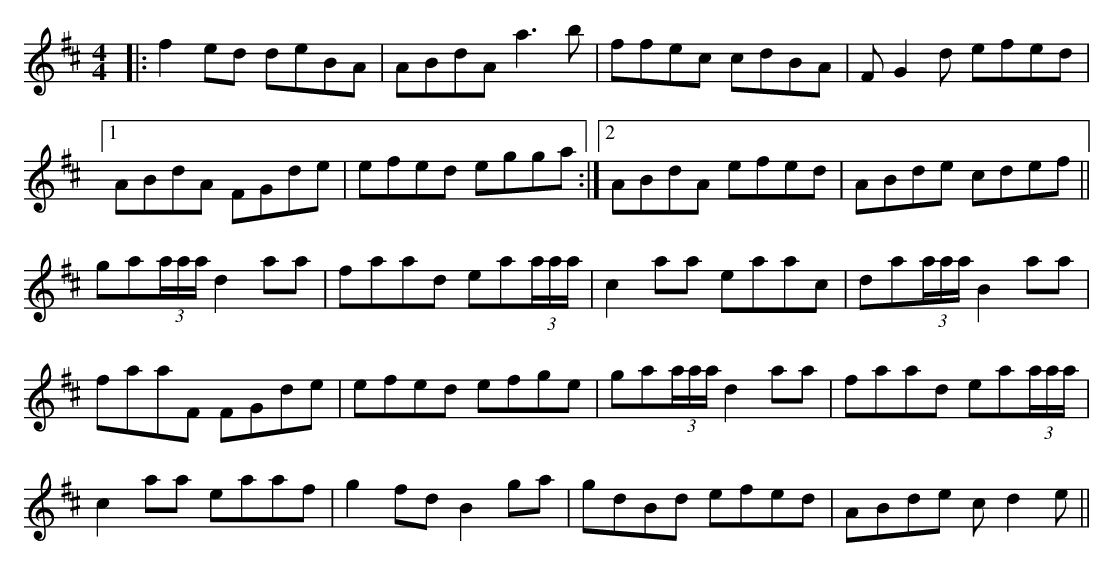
X:1
M:4/4
K:Bmin
|:f2ed deBA|ABdA a3b|ffec cdBA|FG2d efed|
[1 ABdA FGde|efed egga:|2 ABdA efed|ABde cdef||
ga(3a/a/a/ d2aa|faad ea(3a/a/a/|c2aa eaac|da(3a/a/a/ B2aa|
faaF FGde|efed efge|ga(3a/a/a/d2aa|faad ea(3a/a/a/|
c2aa eaaf|g2fd B2ga|gdBd efed|ABde cd2e||
